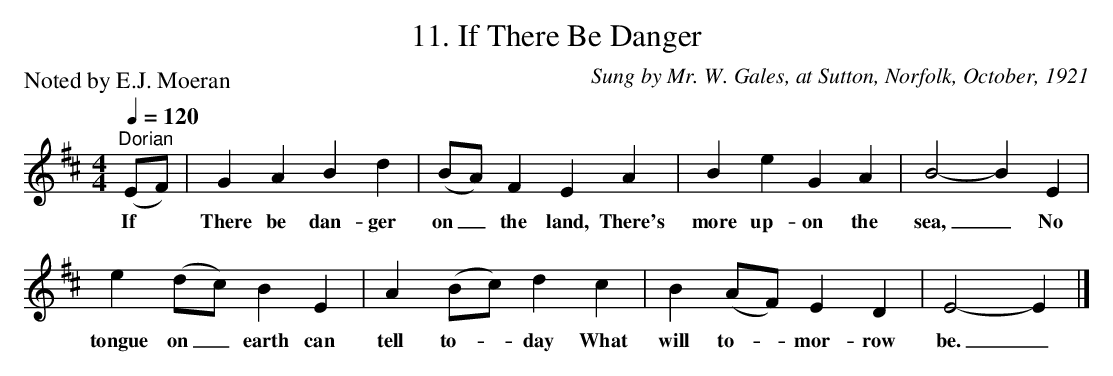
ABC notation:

X:1
T:11. If There Be Danger
C:Sung by Mr. W. Gales, at Sutton, Norfolk, October, 1921
P:Noted by E.J. Moeran
L:1/4
Q:1/4=120
M:4/4
K:Edor
"^Dorian" (E/F/) | G A B d | (B/A/) F E A | B e G A | B2- B E |$ e (d/c/) B E | A (B/c/) d c |
w: If *|There be dan- ger|on _ the land, There's|more up- on the|sea, _ No|tongue on _ earth can|tell to- * day What|
B (A/F/) E D | E2- E |]
w: will to- * mor- row|be. _|
